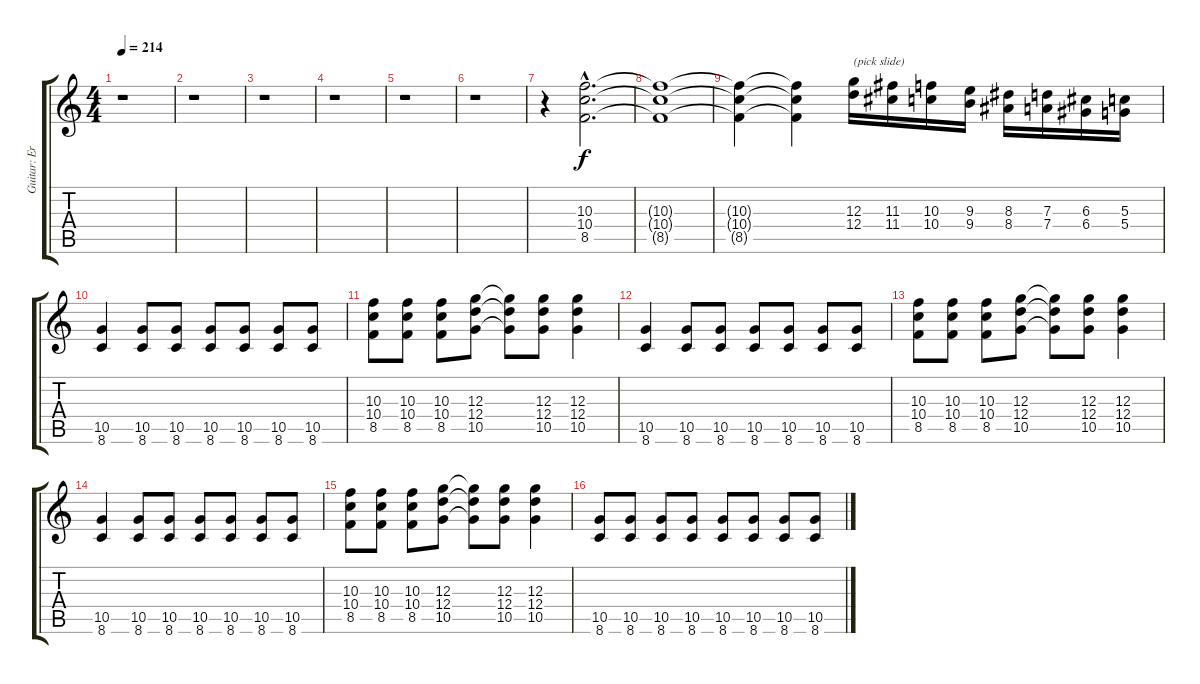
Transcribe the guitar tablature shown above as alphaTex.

\track ("Guitar: Eric Melvin" "Guitar: Er") {instrument distortionguitar}
\staff {score tabs}
\tuning (E4 B3 G3 D3 A2 E2) {hide}
\ts (4 4)
\tempo 214
\clef g2
\ks c
r.1{dy f} |
r.1 |
r.1 |
r.1 |
r.1 |
r.1 |
r.4 (10.3{hac} 10.4{hac} 8.5{hac}).2{d} |
(10.3{t} 10.4{t} 8.5{t}).1 |
(10.3{t} 10.4{t} 8.5{t}).4 (10.3{t} 10.4{t} 8.5{t}).4 (12.3 12.4).16{txt "(pick slide)"} (11.3 11.4).16 (10.3 10.4).16 (9.3 9.4).16 (8.3 8.4).16 (7.3 7.4).16 (6.3 6.4).16 (5.3 5.4).16 |
(10.5 8.6).4 (10.5 8.6).8 (10.5 8.6).8 (10.5 8.6).8 (10.5 8.6).8 (10.5 8.6).8 (10.5 8.6).8 |
(10.3 10.4 8.5).8 (10.3 10.4 8.5).8 (10.3 10.4 8.5).8 (12.3 12.4 10.5).8 (12.3{t} 12.4{t} 10.5{t}).8 (12.3 12.4 10.5).8 (12.3 12.4 10.5).4 |
(10.5 8.6).4 (10.5 8.6).8 (10.5 8.6).8 (10.5 8.6).8 (10.5 8.6).8 (10.5 8.6).8 (10.5 8.6).8 |
(10.3 10.4 8.5).8 (10.3 10.4 8.5).8 (10.3 10.4 8.5).8 (12.3 12.4 10.5).8 (12.3{t} 12.4{t} 10.5{t}).8 (12.3 12.4 10.5).8 (12.3 12.4 10.5).4 |
(10.5 8.6).4 (10.5 8.6).8 (10.5 8.6).8 (10.5 8.6).8 (10.5 8.6).8 (10.5 8.6).8 (10.5 8.6).8 |
(10.3 10.4 8.5).8 (10.3 10.4 8.5).8 (10.3 10.4 8.5).8 (12.3 12.4 10.5).8 (12.3{t} 12.4{t} 10.5{t}).8 (12.3 12.4 10.5).8 (12.3 12.4 10.5).4 |
(10.5 8.6).8 (10.5 8.6).8 (10.5 8.6).8 (10.5 8.6).8 (10.5 8.6).8 (10.5 8.6).8 (10.5 8.6).8 (10.5 8.6).8
